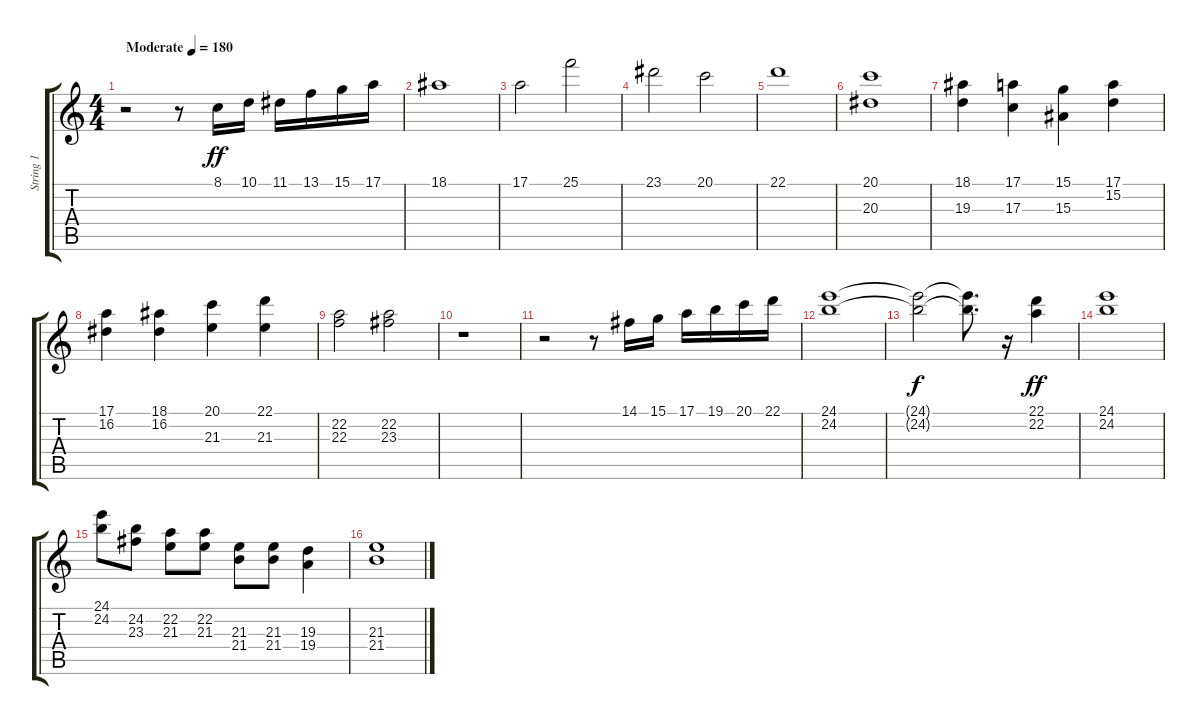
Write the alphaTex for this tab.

\track ("String 1" "String 1") {instrument stringensemble1}
\staff {score tabs}
\tuning (E4 B3 G3 D3 A2 E2) {hide}
\ts (4 4)
\tempo (180 "Moderate")
\clef g2
\ks c
r.2{dy ff instrument stringensemble1} r.8 8.1.16 10.1.16 11.1.16 13.1.16 15.1.16 17.1.16 |
18.1.1 |
17.1.2 25.1.2 |
23.1.2 20.1.2 |
22.1.1 |
(20.1 20.3).1 |
(18.1 19.3).4 (17.1 17.3).4 (15.1 15.3).4 (17.1 15.2).4 |
(17.1 16.2).4 (18.1 16.2).4 (20.1 21.3).4 (22.1 21.3).4 |
(22.2 22.3).2 (22.2 23.3).2 |
r.1 |
r.2 r.8 14.1.16 15.1.16 17.1.16 19.1.16 20.1.16 22.1.16 |
(24.1 24.2).1 |
(24.1{t} 24.2{t}).2{dy f} (24.1{t} 24.2{t}).8{d} r.16 (22.1 22.2).4{dy ff} |
(24.1 24.2).1 |
(24.1 24.2).8 (24.2 23.3).8 (22.2 21.3).8 (22.2 21.3).8 (21.3 21.4).8 (21.3 21.4).8 (19.3 19.4).4 |
(21.3 21.4).1
